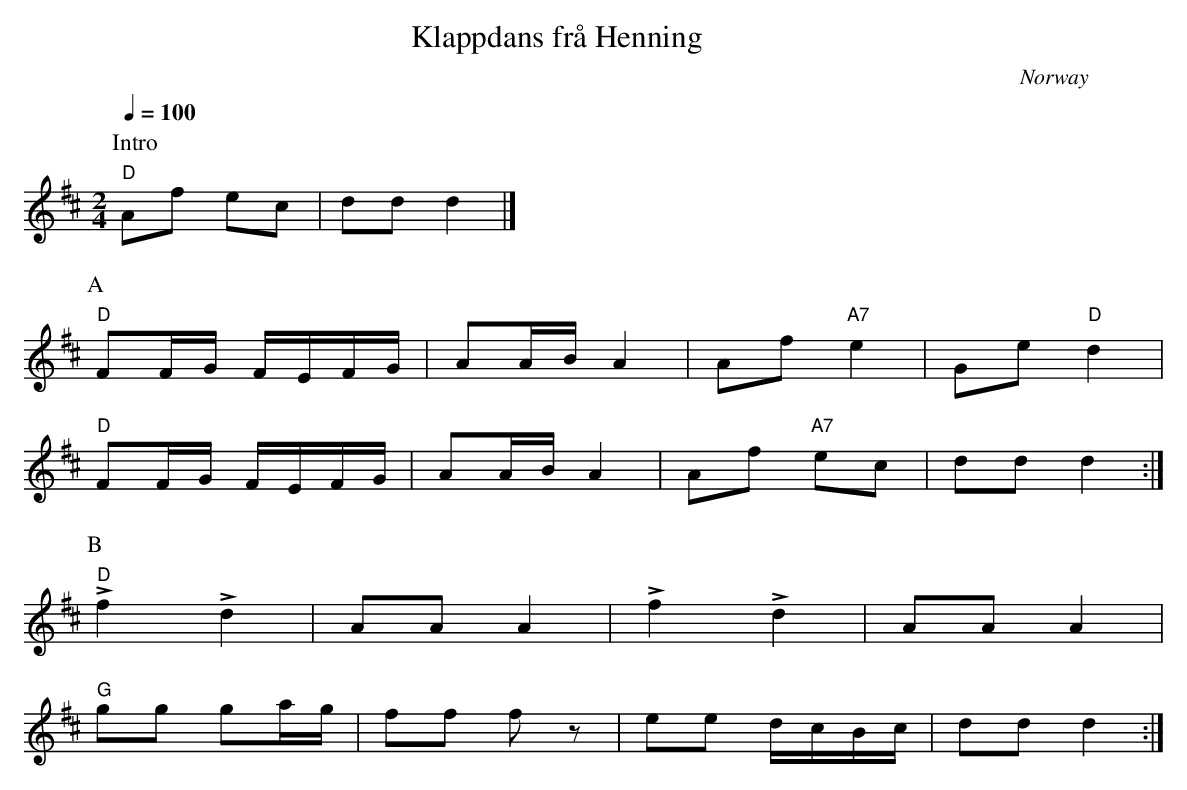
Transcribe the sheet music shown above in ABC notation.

X:1
T:Klappdans fr\aa Henning
O:Norway
L:1/8
Q:1/4=100
M:2/4
K:Dmaj
P:Intro
"D"Af ec | dd d2 |]
P:A
"D"FF/2G/2 F/2E/2F/2G/2 | AA/2B/2A2 | Af "A7"e2 | Ge "D"d2 |
"D"FF/2G/2 F/2E/2F/2G/2 | AA/2B/2A2 | Af "A7"ec | dd d2 :|
P:B
"D"Lf2 Ld2 | AA A2 | Lf2 Ld2 | AA A2 |
"G"gg ga/2g/2 | ff f z | ee d/2c/2B/2c/2 | dd d2 :|
